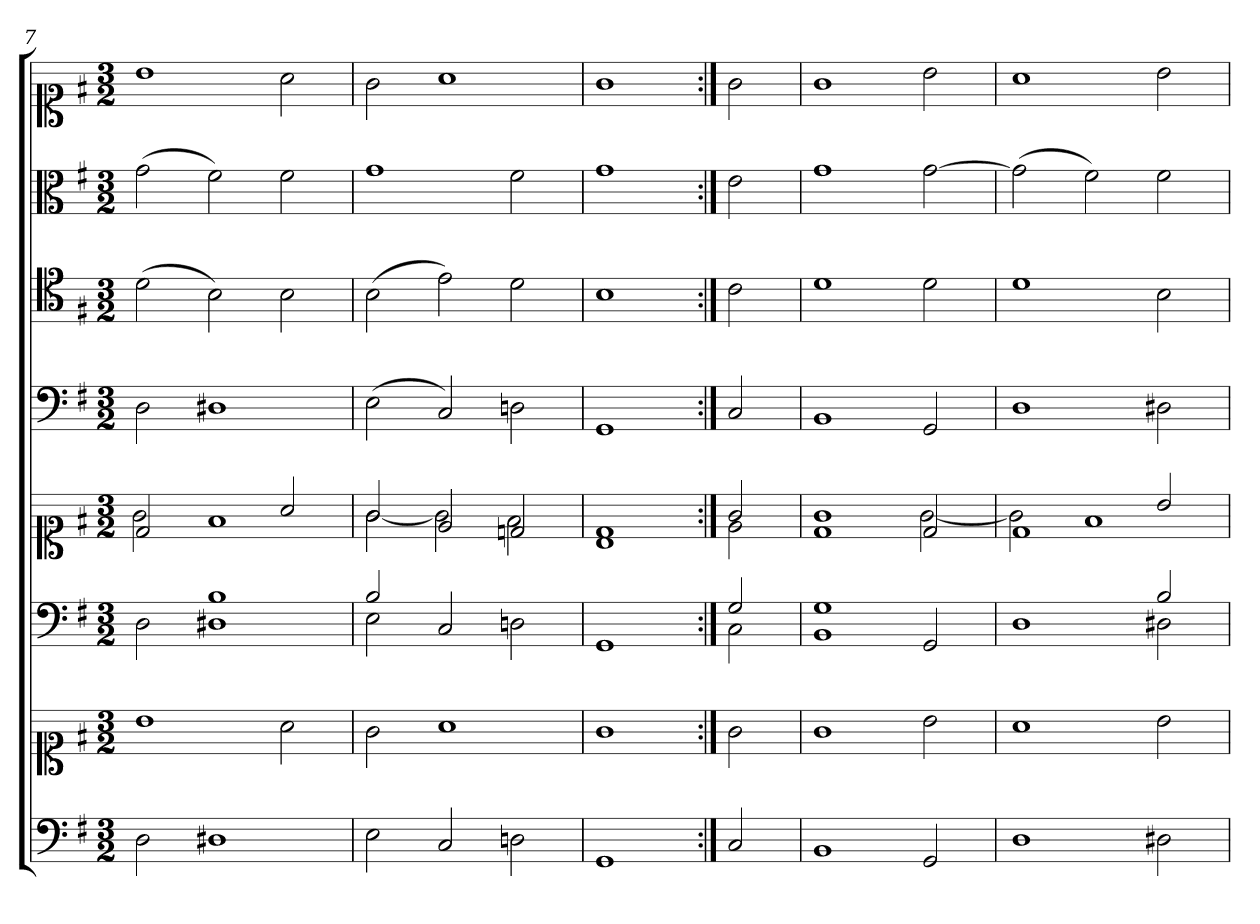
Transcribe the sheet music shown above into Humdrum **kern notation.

**kern	**kern	**kern	**kern	**kern	**kern	**kern	**kern
*part6	*part6	*part5	*part5	*part4	*part3	*part2	*part1
*staff8	*staff7	*staff6	*staff5	*staff4	*staff3	*staff2	*staff1
*clefF4	*clefC1	*clefF4	*clefC1	*clefF4	*clefC4	*clefC3	*clefC1
*k[f#]	*k[f#]	*k[f#]	*k[f#]	*k[f#]	*k[f#]	*k[f#]	*k[f#]
*G:	*G:	*G:	*G:	*G:	*G:	*G:	*G:
*M3/2	*M3/2	*M3/2	*M3/2	*M3/2	*M3/2	*M3/2	*M3/2
=7	=7	=7	=7	=7	=7	=7	=7
*	*	*^	*^	*	*	*	*
2D	1b	2ryy	2D	2d	2g	2D	(2d	(2g	1b
1D#X	.	1B	1D#X	2ryy	1f#	1D#X	2B)	2f#)	.
.	2a	.	.	2a	.	.	2B	2f#	2a
=8	=8	=8	=8	=8	=8	=8	=8	=8	=8
2E	2g	2B	2E	2g	[2g	(2E	(2B	1g	2g
2C	1a	2ryy	2C	2e	2g]	2C)	2e)	.	1a
2Dn	.	2ryy	2Dn	2dn	2f#	2Dn	2d	2f#	.
*	*	*v	*v	*	*	*	*	*	*
=9	=9	=9	=9	=9	=9	=9	=9	=9
1GG	1g	1GG	1B	1d	1GG	1B	1g	1g
=10:|!	=10:|!	=10:|!	=10:|!	=10:|!	=10:|!	=10:|!	=10:|!	=10:|!
*	*	*^	*	*	*	*	*	*
2C	2g	2G	2C	2g	2e	2C	2c	2e	2g
=11	=11	=11	=11	=11	=11	=11	=11	=11	=11
1BB	1g	1G	1BB	1g	1d	1BB	1d	1g	1g
2GG	2b	2ryy	2GG	2d	[2g	2GG	2d	[2g	2b
=12	=12	=12	=12	=12	=12	=12	=12	=12	=12
1D	1a	2ryy	1D	1d	2g]	1D	1d	(2g]	1a
.	.	2ryy	.	.	1f#	.	.	2f#)	.
2D#X	2b	2B	2D#X	2b	.	2D#X	2B	2f#	2b
*	*	*v	*v	*	*	*	*	*	*
*	*	*	*v	*v	*	*	*	*
=	=	=	=	=	=	=	=
*-	*-	*-	*-	*-	*-	*-	*-
